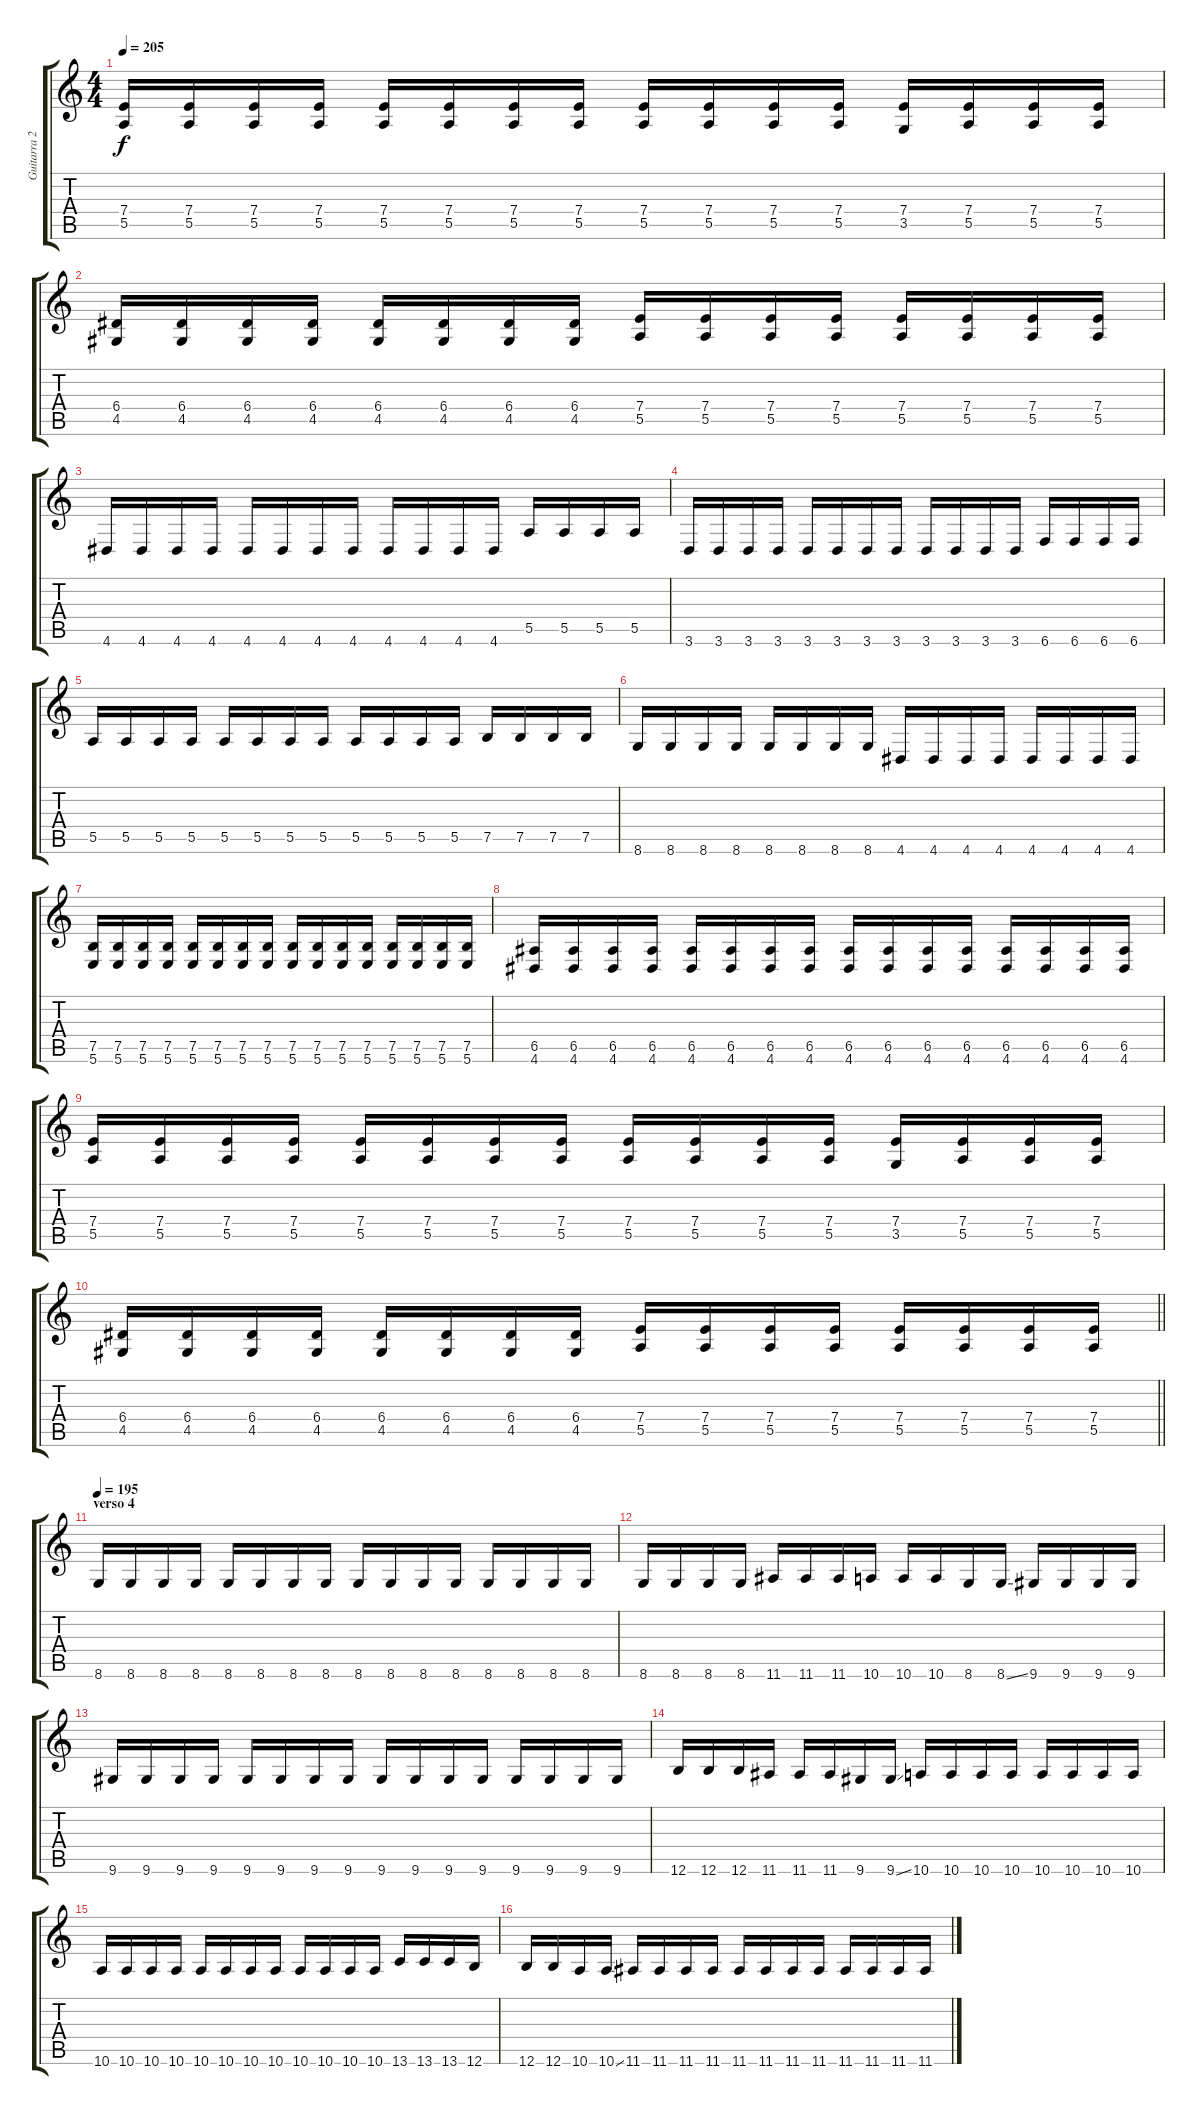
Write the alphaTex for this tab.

\track ("Guitarra 2" "Guitarra 2") {instrument distortionguitar}
\staff {score tabs}
\tuning (B3 Gb3 D3 A2 E2 B1) {hide}
\ts (4 4)
\tempo 205
\clef g2
\ks c
(7.4 5.5).16{dy f} (7.4 5.5).16 (7.4 5.5).16 (7.4 5.5).16 (7.4 5.5).16 (7.4 5.5).16 (7.4 5.5).16 (7.4 5.5).16 (7.4 5.5).16 (7.4 5.5).16 (7.4 5.5).16 (7.4 5.5).16 (7.4 3.5).16 (7.4 5.5).16 (7.4 5.5).16 (7.4 5.5).16 |
(6.4 4.5).16 (6.4 4.5).16 (6.4 4.5).16 (6.4 4.5).16 (6.4 4.5).16 (6.4 4.5).16 (6.4 4.5).16 (6.4 4.5).16 (7.4 5.5).16 (7.4 5.5).16 (7.4 5.5).16 (7.4 5.5).16 (7.4 5.5).16 (7.4 5.5).16 (7.4 5.5).16 (7.4 5.5).16 |
4.6.16 4.6.16 4.6.16 4.6.16 4.6.16 4.6.16 4.6.16 4.6.16 4.6.16 4.6.16 4.6.16 4.6.16 5.5.16 5.5.16 5.5.16 5.5.16 |
3.6.16 3.6.16 3.6.16 3.6.16 3.6.16 3.6.16 3.6.16 3.6.16 3.6.16 3.6.16 3.6.16 3.6.16 6.6.16 6.6.16 6.6.16 6.6.16 |
5.5.16 5.5.16 5.5.16 5.5.16 5.5.16 5.5.16 5.5.16 5.5.16 5.5.16 5.5.16 5.5.16 5.5.16 7.5.16 7.5.16 7.5.16 7.5.16 |
8.6.16 8.6.16 8.6.16 8.6.16 8.6.16 8.6.16 8.6.16 8.6.16 4.6.16 4.6.16 4.6.16 4.6.16 4.6.16 4.6.16 4.6.16 4.6.16 |
(7.5 5.6).16 (7.5 5.6).16 (7.5 5.6).16 (7.5 5.6).16 (7.5 5.6).16 (7.5 5.6).16 (7.5 5.6).16 (7.5 5.6).16 (7.5 5.6).16 (7.5 5.6).16 (7.5 5.6).16 (7.5 5.6).16 (7.5 5.6).16 (7.5 5.6).16 (7.5 5.6).16 (7.5 5.6).16 |
(6.5 4.6).16 (6.5 4.6).16 (6.5 4.6).16 (6.5 4.6).16 (6.5 4.6).16 (6.5 4.6).16 (6.5 4.6).16 (6.5 4.6).16 (6.5 4.6).16 (6.5 4.6).16 (6.5 4.6).16 (6.5 4.6).16 (6.5 4.6).16 (6.5 4.6).16 (6.5 4.6).16 (6.5 4.6).16 |
(7.4 5.5).16 (7.4 5.5).16 (7.4 5.5).16 (7.4 5.5).16 (7.4 5.5).16 (7.4 5.5).16 (7.4 5.5).16 (7.4 5.5).16 (7.4 5.5).16 (7.4 5.5).16 (7.4 5.5).16 (7.4 5.5).16 (7.4 3.5).16 (7.4 5.5).16 (7.4 5.5).16 (7.4 5.5).16 |
\barLineRight lightlight
(6.4 4.5).16 (6.4 4.5).16 (6.4 4.5).16 (6.4 4.5).16 (6.4 4.5).16 (6.4 4.5).16 (6.4 4.5).16 (6.4 4.5).16 (7.4 5.5).16 (7.4 5.5).16 (7.4 5.5).16 (7.4 5.5).16 (7.4 5.5).16 (7.4 5.5).16 (7.4 5.5).16 (7.4 5.5).16 |
\section ("" "verso 4")
\tempo 195
8.6.16 8.6.16 8.6.16 8.6.16 8.6.16 8.6.16 8.6.16 8.6.16 8.6.16 8.6.16 8.6.16 8.6.16 8.6.16 8.6.16 8.6.16 8.6.16 |
8.6.16 8.6.16 8.6.16 8.6.16 11.6.16 11.6.16 11.6.16 10.6.16 10.6.16 10.6.16 8.6.16 8.6{ss}.16 9.6.16 9.6.16 9.6.16 9.6.16 |
9.6.16 9.6.16 9.6.16 9.6.16 9.6.16 9.6.16 9.6.16 9.6.16 9.6.16 9.6.16 9.6.16 9.6.16 9.6.16 9.6.16 9.6.16 9.6.16 |
12.6.16 12.6.16 12.6.16 11.6.16 11.6.16 11.6.16 9.6.16 9.6{ss}.16 10.6.16 10.6.16 10.6.16 10.6.16 10.6.16 10.6.16 10.6.16 10.6.16 |
10.6.16 10.6.16 10.6.16 10.6.16 10.6.16 10.6.16 10.6.16 10.6.16 10.6.16 10.6.16 10.6.16 10.6.16 13.6.16 13.6.16 13.6.16 12.6.16 |
12.6.16 12.6.16 10.6.16 10.6{ss}.16 11.6.16 11.6.16 11.6.16 11.6.16 11.6.16 11.6.16 11.6.16 11.6.16 11.6.16 11.6.16 11.6.16 11.6.16
